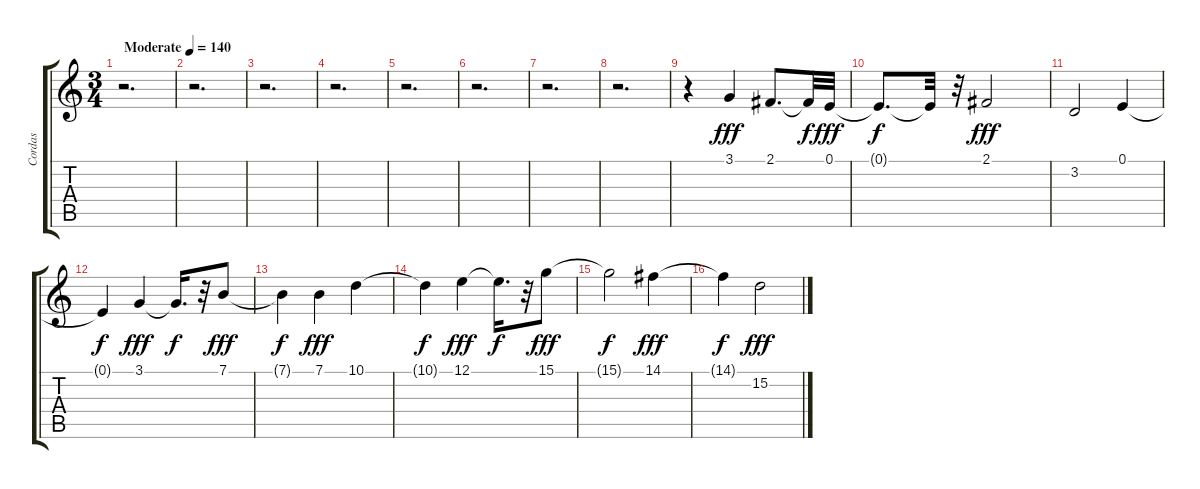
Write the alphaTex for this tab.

\track ("Cordas" "Cordas") {instrument stringensemble2}
\staff {score tabs}
\tuning (E4 B3 G3 D3 A2 E2) {hide}
\ts (3 4)
\tempo (140 "Moderate")
\clef g2
\ks c
r.2{d dy fff instrument stringensemble2} |
r.2{d} |
r.2{d} |
r.2{d} |
r.2{d} |
r.2{d} |
r.2{d} |
r.2{d} |
r.4 3.1.4 2.1.8{d} 2.1{t}.32{dy f} 0.1.32{dy fff} |
0.1{t}.8{d dy f} 0.1{t}.32 r.32 2.1.2{dy fff} |
3.2.2 0.1.4 |
0.1{t}.4{dy f} 3.1.4{dy fff} 3.1{t}.16{d dy f} r.32 7.1.8{dy fff} |
7.1{t}.4{dy f} 7.1.4{dy fff} 10.1.4 |
10.1{t}.4{dy f} 12.1.4{dy fff} 12.1{t}.16{d dy f} r.32 15.1.8{dy fff} |
15.1{t}.2{dy f} 14.1.4{dy fff} |
14.1{t}.4{dy f} 15.2.2{dy fff}
